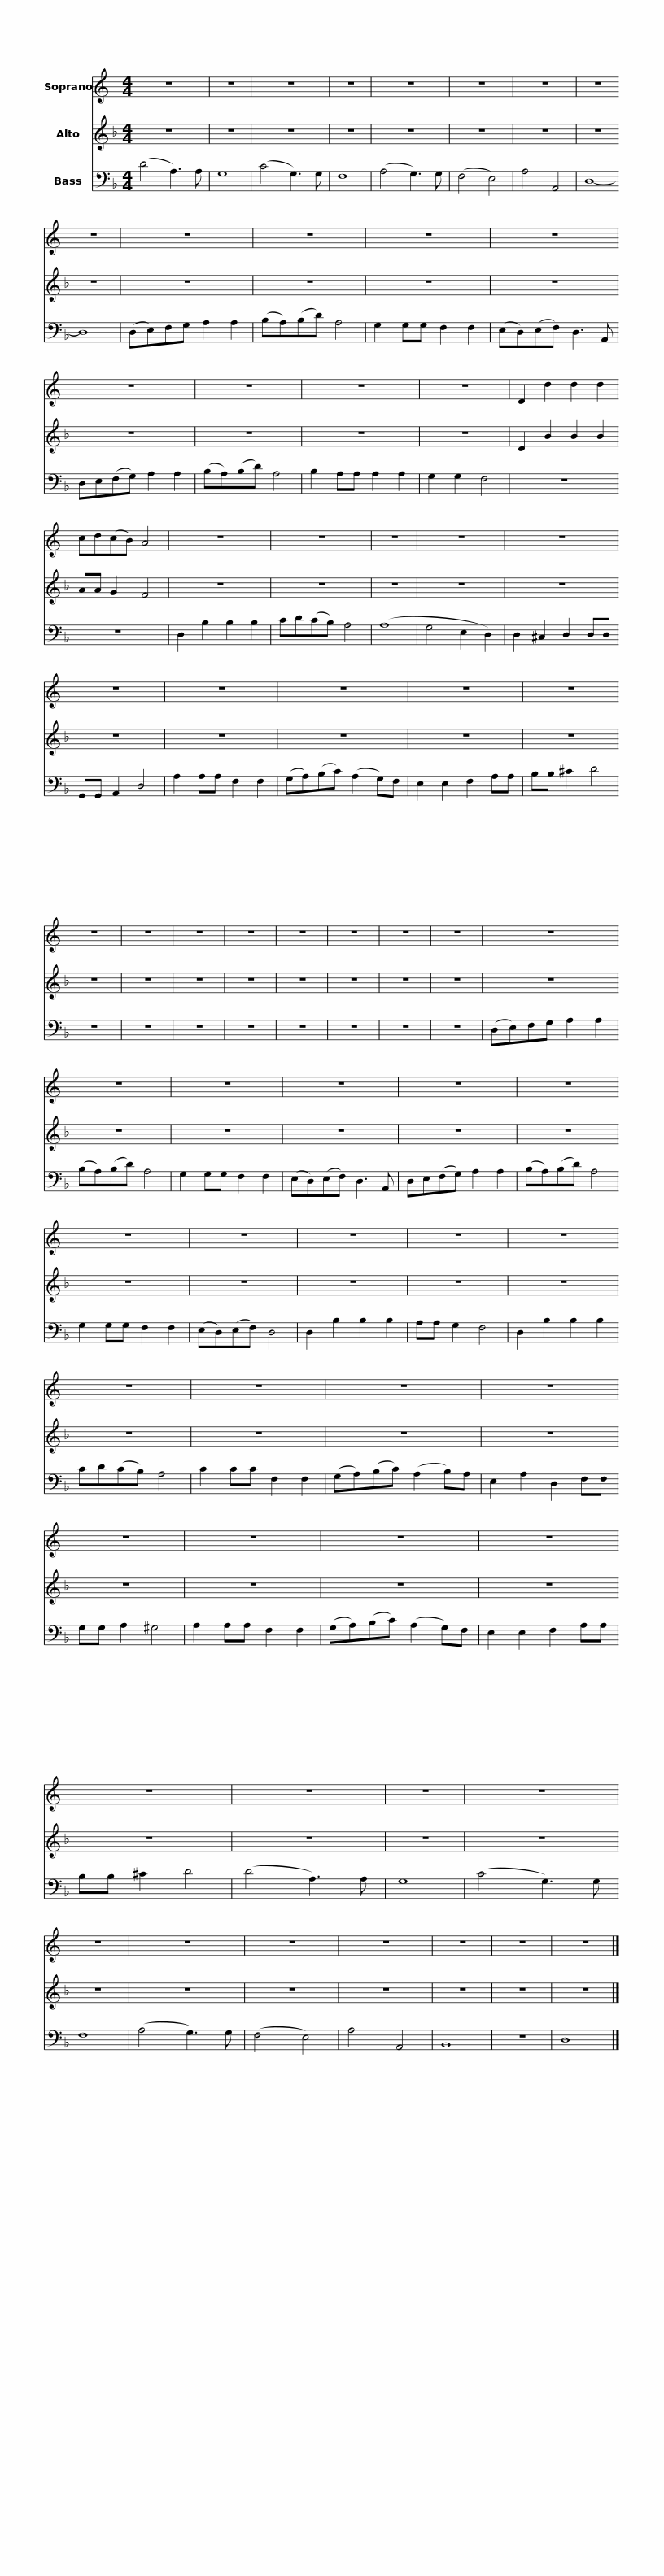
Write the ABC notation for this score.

X:1
%%score 1 2 3
L:1/8
M:4/4
I:linebreak $
K:C
V:1 treble
V:2 treble
V:3 bass
V:1
 z8 | z8 | z8 | z8 | z8 | %5
 z8 | z8 | z8 | z8 | z8 | %10
 z8 |$ z8 | z8 | z8 | z8 | %15
 z8 | z8 | D2 d2 d2 d2 | cd(cB) A4 |$ z8 | %20
 z8 | z8 | z8 | z8 | z8 | %25
 z8 | z8 |$ z8 | z8 | z8 | %30
 z8 | z8 | z8 | z8 | z8 | %35
 z8 | z8 | z8 | z8 | z8 |$ %40
 z8 | z8 | z8 | z8 | z8 | %45
 z8 | z8 | z8 |$ z8 | z8 | %50
 z8 | z8 | z8 | z8 | z8 |$ %55
 z8 | z8 | z8 | z8 | z8 | %60
 z8 | z8 | z8 | z8 | z8 | %65
 z8 | z8 |] %67
V:2
[K:F] z8 | z8 | z8 | z8 | z8 | %5
 z8 | z8 | z8 | z8 | z8 | %10
 z8 |$ z8 | z8 | z8 | z8 | %15
 z8 | z8 | D2 B2 B2 B2 | AA G2 F4 |$ z8 | %20
 z8 | z8 | z8 | z8 | z8 | %25
 z8 | z8 |$ z8 | z8 | z8 | %30
 z8 | z8 | z8 | z8 | z8 | %35
 z8 | z8 | z8 | z8 | z8 |$ %40
 z8 | z8 | z8 | z8 | z8 | %45
 z8 | z8 | z8 |$ z8 | z8 | %50
 z8 | z8 | z8 | z8 | z8 |$ %55
 z8 | z8 | z8 | z8 | z8 | %60
 z8 | z8 | z8 | z8 | z8 | %65
 z8 | z8 |] %67
V:3
[K:F] (D4 A,3) A, | G,8 | (C4 G,3) G, | F,8 | (A,4 G,3) G, | %5
 (F,4 E,4) | A,4 A,,4 | D,8- | D,8 | (D,E,)F,G, A,2 A,2 | %10
 (B,A,)(B,D) A,4 |$ G,2 G,G, F,2 F,2 | (E,D,)(E,F,) D,3 A,, | D,E,(F,G,) A,2 A,2 | (B,A,)(B,D) A,4 | %15
 B,2 A,A, A,2 A,2 | G,2 G,2 F,4 | z8 | z8 |$ D,2 B,2 B,2 B,2 | %20
 CD(CB,) A,4 | (A,8 | G,4 E,2 D,2) | D,2 ^C,2 D,2 D,D, | G,,G,, A,,2 D,4 | %25
 A,2 A,A, F,2 F,2 | (G,A,)(B,C) (A,2 G,)F, |$ E,2 E,2 F,2 A,A, | B,B, ^C2 D4 | z8 | %30
 z8 | z8 | z8 | z8 | z8 | %35
 z8 | z8 | (D,E,)F,G, A,2 A,2 | (B,A,)(B,D) A,4 | G,2 G,G, F,2 F,2 |$ %40
 (E,D,)(E,F,) D,3 A,, | D,E,(F,G,) A,2 A,2 | (B,A,)(B,D) A,4 | G,2 G,G, F,2 F,2 | (E,D,)(E,F,) D,4 | %45
 D,2 B,2 B,2 B,2 | A,A, G,2 F,4 | D,2 B,2 B,2 B,2 |$ CD(CB,) A,4 | C2 CC F,2 F,2 | %50
 (G,A,)(B,C) (A,2 B,)A, | E,2 A,2 D,2 F,F, | G,G, A,2 ^G,4 | A,2 A,A, F,2 F,2 | (G,A,)(B,C) (A,2 G,)F, |$ %55
 E,2 E,2 F,2 A,A, | B,B, ^C2 D4 | (D4 A,3) A, | G,8 | (C4 G,3) G, | %60
 F,8 | (A,4 G,3) G, | (F,4 E,4) | A,4 A,,4 | B,,8 | %65
 z8 | D,8 |] %67
